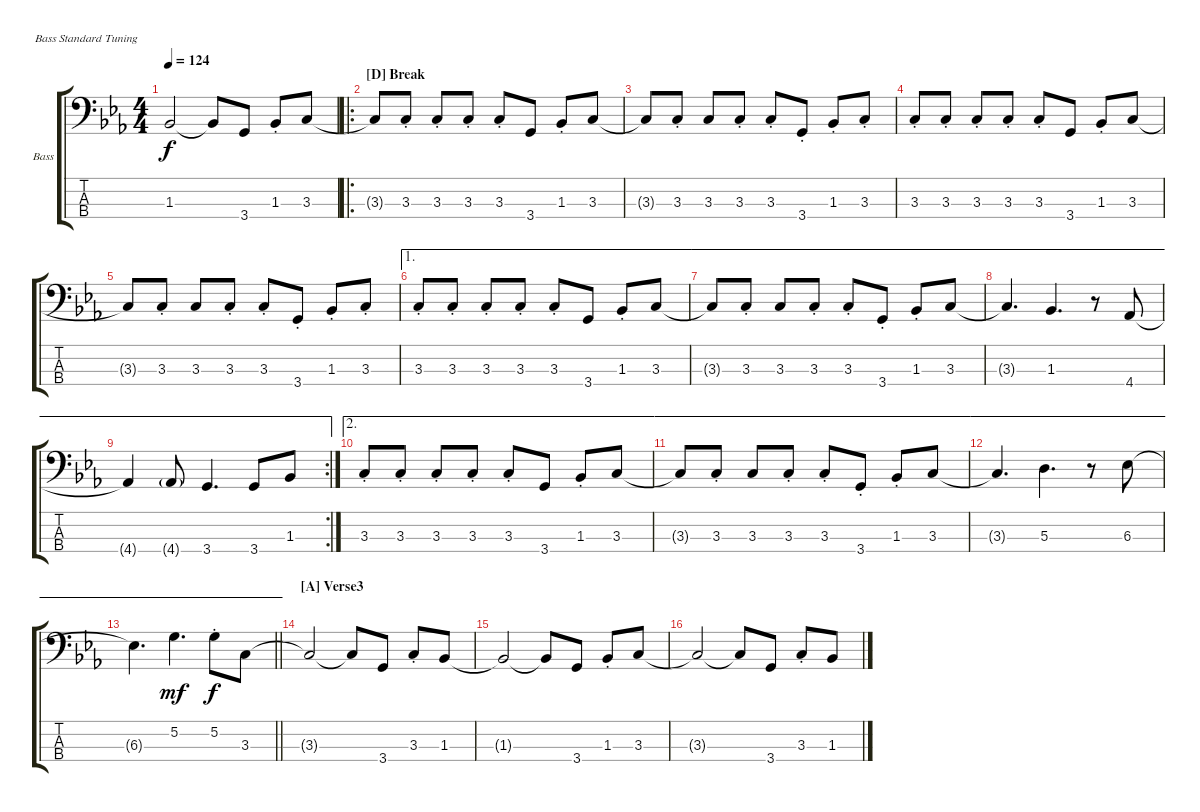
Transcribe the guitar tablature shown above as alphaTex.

\bracketExtendMode groupsimilarinstruments
\firstSystemTrackNameOrientation horizontal
\otherSystemsTrackNameOrientation horizontal
\track ("E-Bass" "Bass") {instrument fretlessbass}
\staff {score tabs}
\tuning (G2 D2 A1 E1)
\ts (4 4)
\tempo 124
\clef f4
\ks cminor
1.3{t}.2{dy f} 1.3{t}.8 3.4.8 1.3{st}.8 3.3.8 |
\ro
\section ("D" "Break")
3.3{t}.8 3.3{st}.8 3.3{st}.8 3.3{st}.8 3.3{st}.8 3.4.8 1.3{st}.8 3.3.8 |
3.3{t}.8 3.3{st}.8 3.3.8 3.3{st}.8 3.3{st}.8 3.4{st}.8 1.3{st}.8 3.3{st}.8 |
3.3{st}.8 3.3{st}.8 3.3{st}.8 3.3{st}.8 3.3{st}.8 3.4.8 1.3{st}.8 3.3.8 |
3.3{t}.8 3.3{st}.8 3.3.8 3.3{st}.8 3.3{st}.8 3.4{st}.8 1.3{st}.8 3.3{st}.8 |
\ae 1
3.3{st}.8 3.3{st}.8 3.3{st}.8 3.3{st}.8 3.3{st}.8 3.4.8 1.3{st}.8 3.3.8 |
\ae 1
3.3{t}.8 3.3{st}.8 3.3.8 3.3{st}.8 3.3{st}.8 3.4{st}.8 1.3{st}.8 3.3.8 |
\ae 1
3.3{t}.4{d} 1.3.4{d} r.8 4.4.8 |
\ae 1
\rc 2
4.4{t}.4 4.4{g}.8 3.4.4{d} 3.4.8 1.3.8 |
\ae 2
3.3{st}.8 3.3{st}.8 3.3{st}.8 3.3{st}.8 3.3{st}.8 3.4.8 1.3{st}.8 3.3.8 |
\ae 2
3.3{t}.8 3.3{st}.8 3.3.8 3.3{st}.8 3.3{st}.8 3.4{st}.8 1.3{st}.8 3.3.8 |
\ae 2
3.3{t}.4{d} 5.3.4{d} r.8 6.3.8 |
\ae 2
\barLineRight lightlight
6.3{t}.4{d} 5.2.4{d dy mf} 5.2{st}.8{dy f} 3.3.8 |
\section ("A" "Verse3")
3.3{t}.2 3.3{t}.8 3.4.8 3.3{st}.8 1.3.8 |
1.3{t}.2 1.3{t}.8 3.4.8 1.3{st}.8 3.3.8 |
3.3{t}.2 3.3{t}.8 3.4.8 3.3{st}.8 1.3.8
